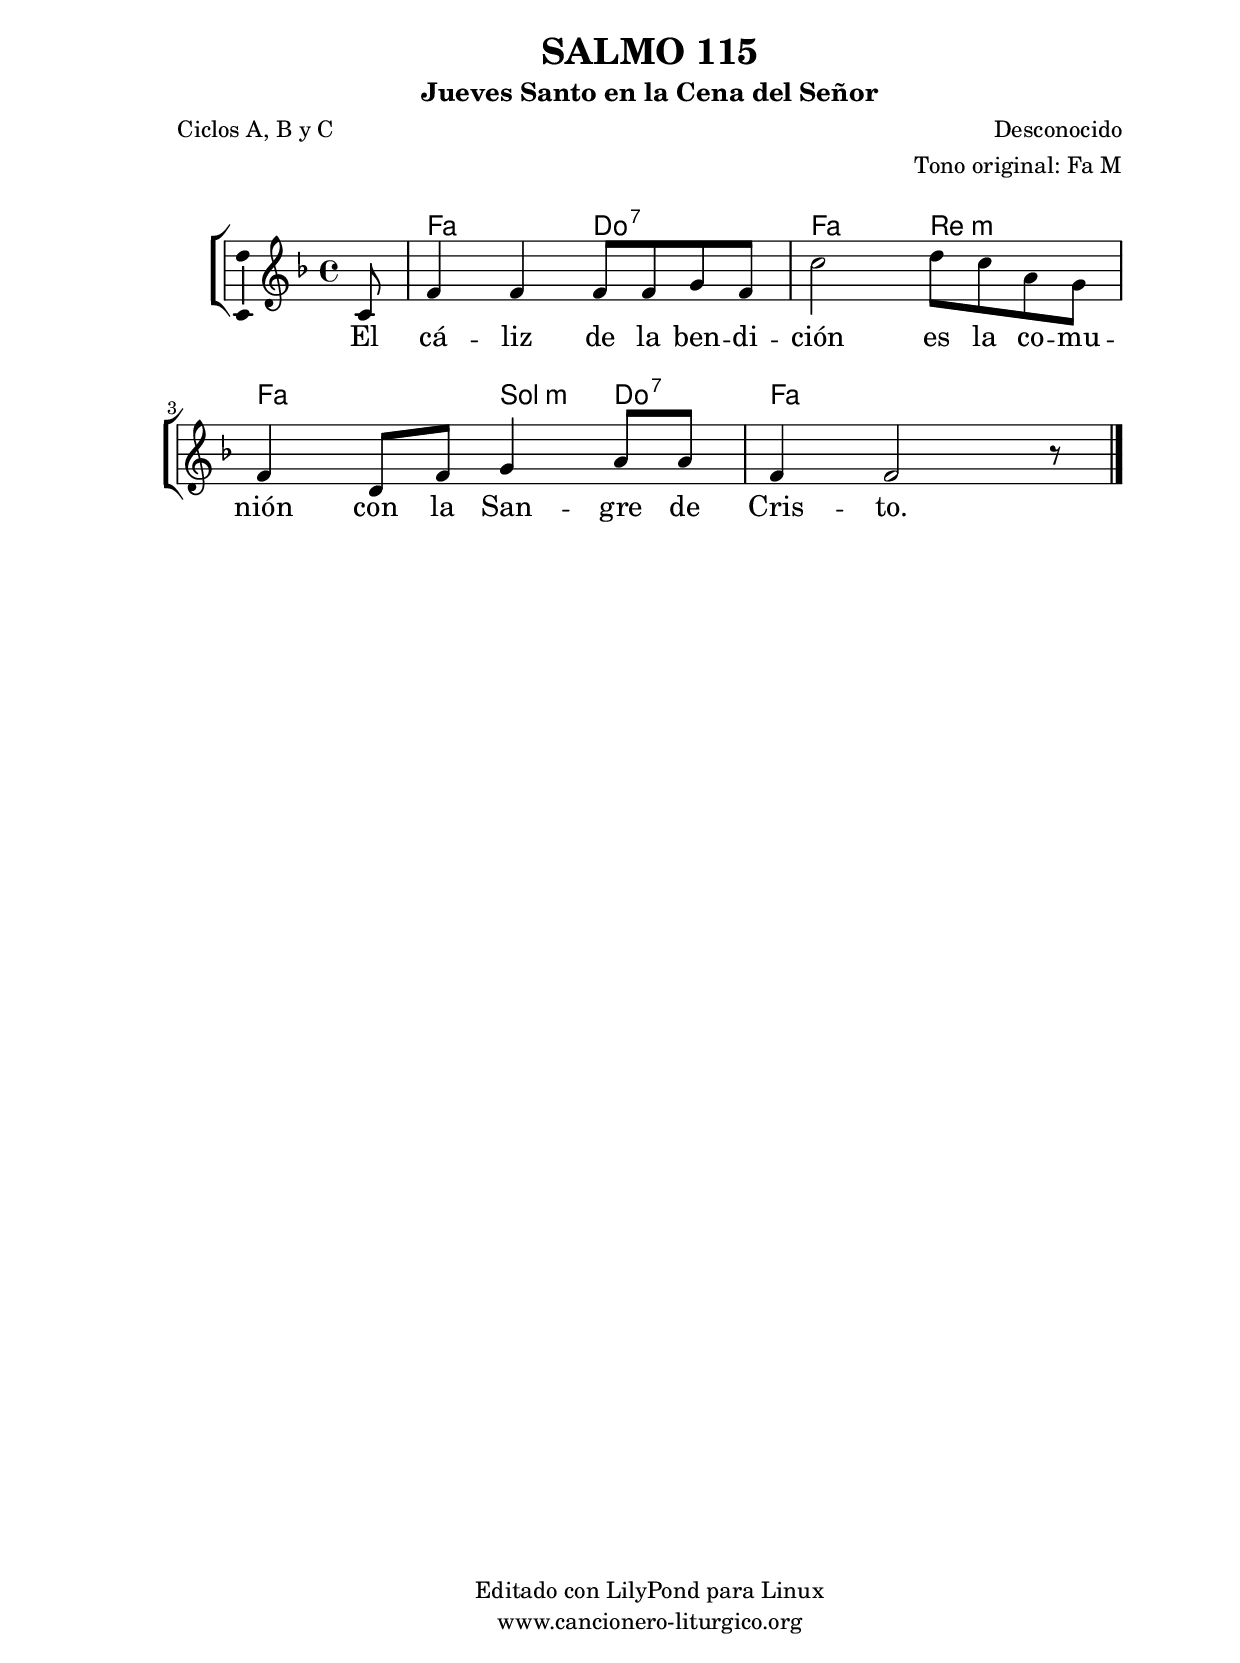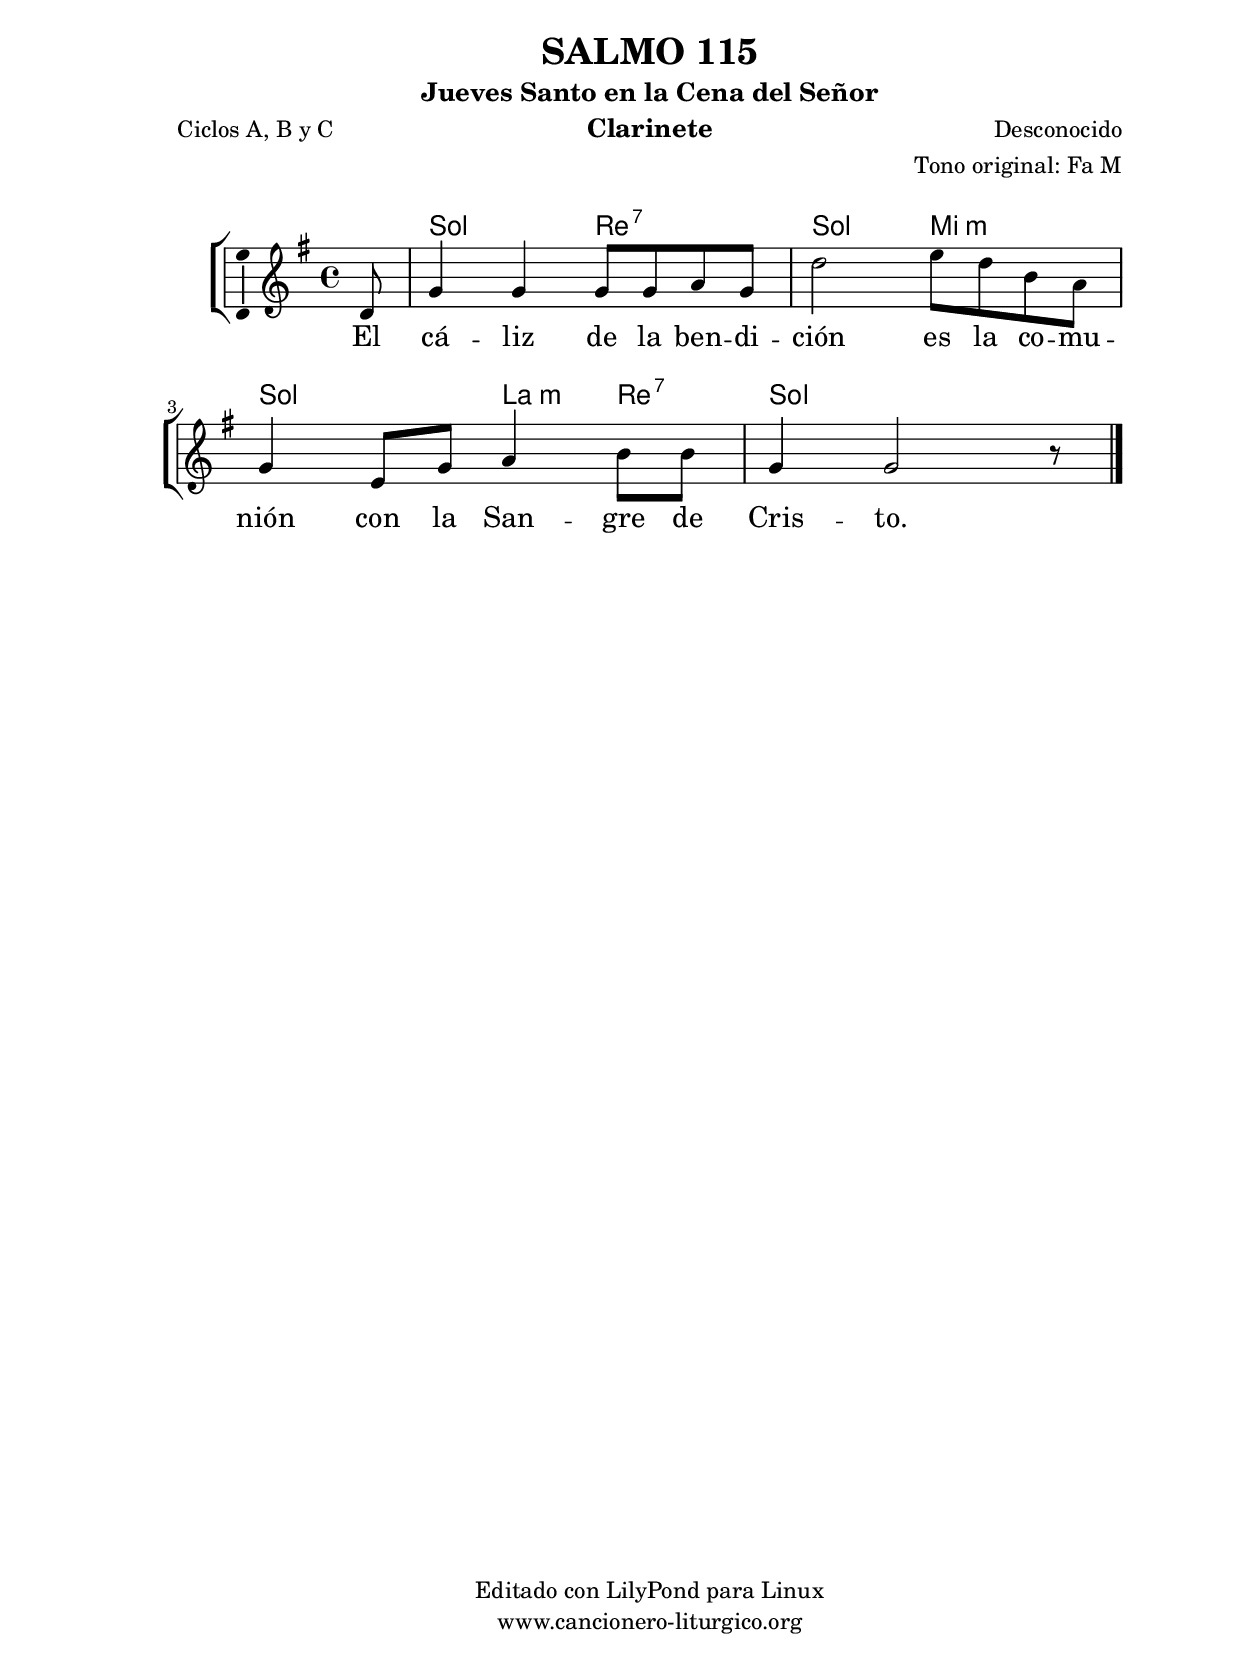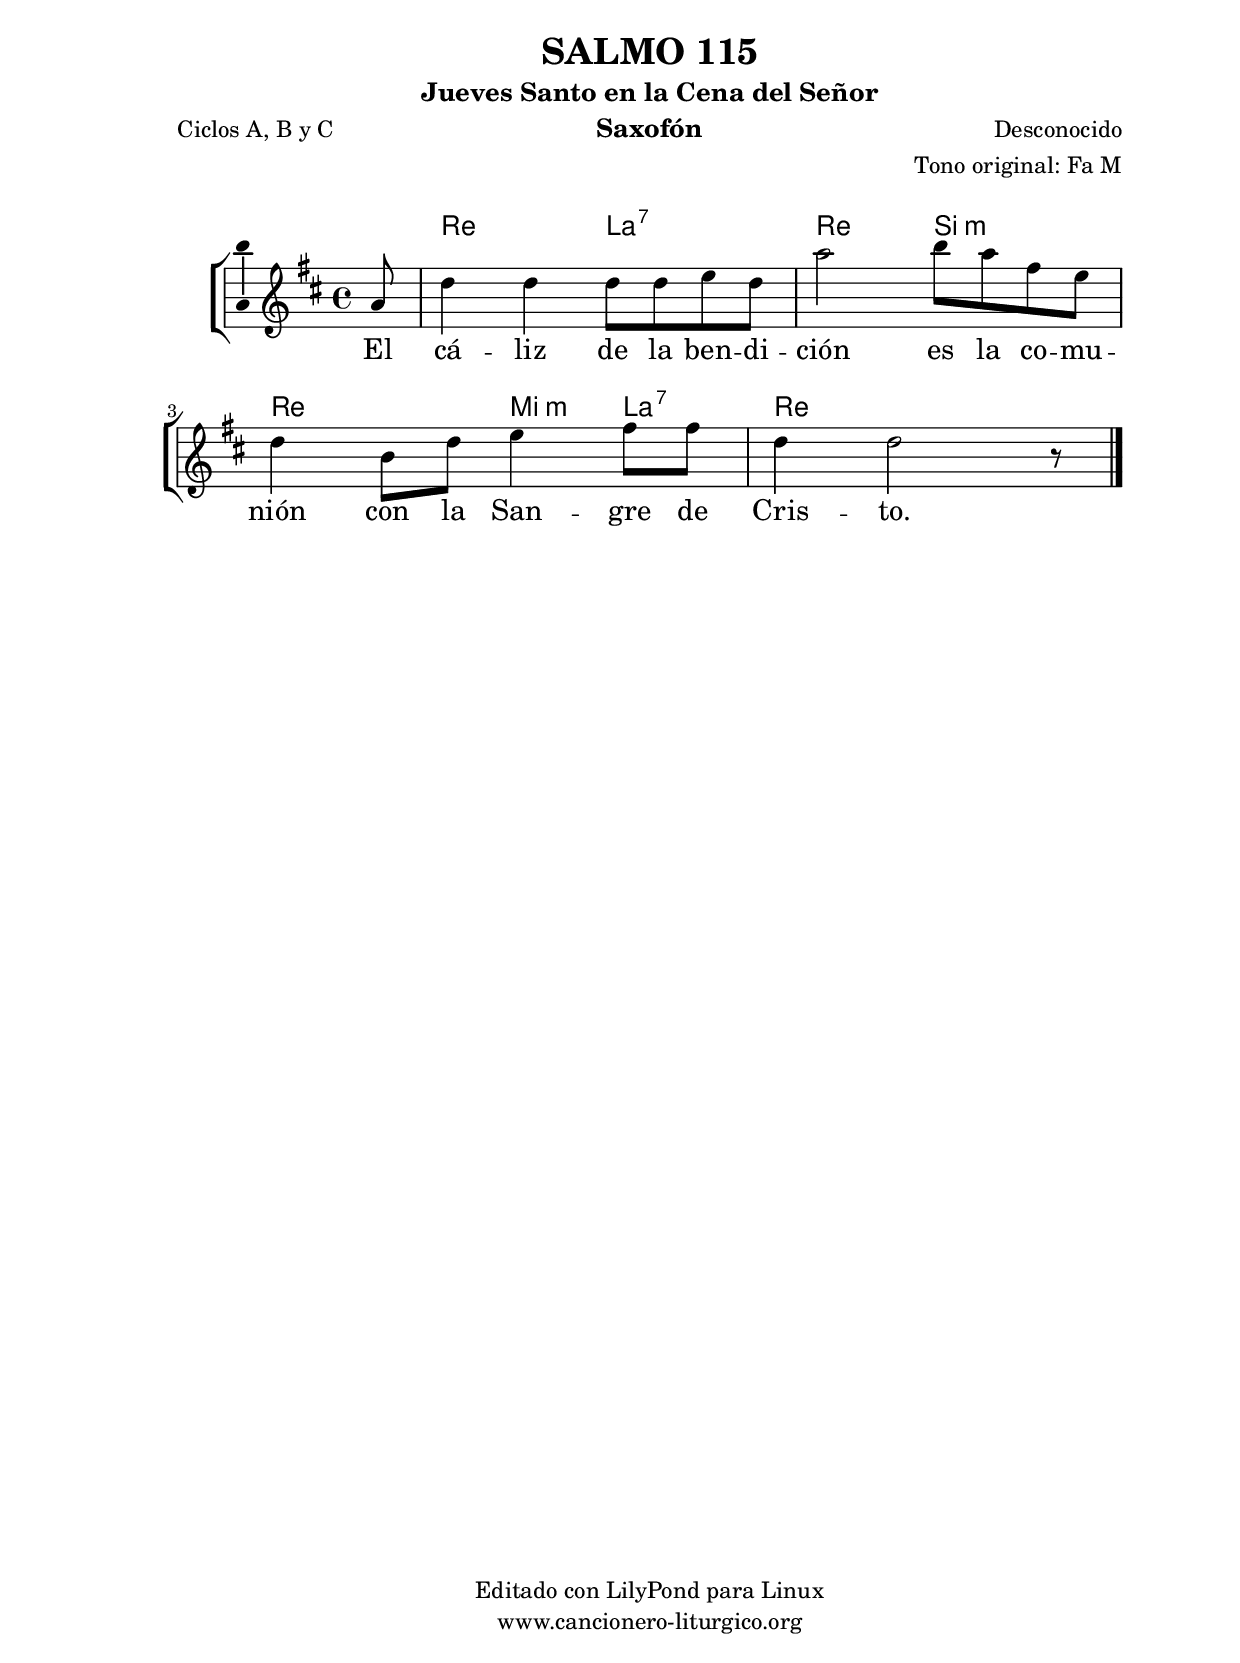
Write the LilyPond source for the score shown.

%
%para convertir .midi en .wav:
%timidity filename.midi -Ow -o finename.wav
%
%
%Para convertir de .wav a .mp3:
%lame -h -m j filename.wav
%
%
%para escuchar el midi:
%timidity nombrefichero.midi
%


%versión de lilypond para la que se ha escrito esta partitura:
\version "2.16.0"

	%Tamaño papel
	#(set-default-paper-size "a4")
	%Tamaño partitura
	#(set-global-staff-size 20)
	%No responde al pulsar sobre una nota
	#(ly:set-option 'point-and-click #f)

%parámetros del encabezamiento:
\header {
	title = "SALMO 115"
	subtitle = "Jueves Santo en la Cena del Señor"
	composer = "Desconocido"
	poet = "Ciclos A, B y C"
	meter = ""
	arranger = "Tono original: Fa M"         %%%%%ERRATA EN ARMADURA
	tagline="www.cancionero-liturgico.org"
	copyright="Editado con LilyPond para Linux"
	}

%parámetros asociados al papel:
\paper  {
	oddHeaderMarkup = \markup {\fill-line { \on-the-fly #not-first-page \fromproperty #'header:title \on-the-fly #not-first-page \fromproperty #'header:composer }}
	evenHeaderMarkup = \markup {\fill-line { \fromproperty #'header:composer \fromproperty #'header:title }}
	#(set-paper-size "a4")
	print-page-number = ##f
	first-page-number = 1
	print-first-page-number = ##f
%	head-separation = 3.0 \cm
	top-margin = 2.0 \cm
	bottom-margin = 0.5\cm
%%%	bottom-margin = -1.0\cm
	left-margin = 3.0 \cm
	line-width = 16.0 \cm 
	indent = 8\mm
	interscoreline = 2.\mm
	between-system-space = 15\mm
%	para que las partituras no llenen la hoja:
	ragged-bottom = ##t
%	idem para la última hoja:
	ragged-last-bottom = ##f
%	para que las partituras llenen el ancho del papel:
	ragged-last = ##f
	after-title-space = 2.5 \cm
%page-count=1
%system-count=8

	%Flexible Vertical Spacing
%	markup-markup-spacing =
%	#'((basic-distance . 15) (minimum-distance . 15) (padding . 3))
	markup-system-spacing =
	#'((basic-distance . 15) (minimum-distance . 15) (padding . 3))
	system-system-spacing =
	#'((basic-distance . 15) (minimum-distance . 15) (padding . 3))
	score-system-spacing =
	#'((basic-distance . 15) (minimum-distance . 15) (padding . 5))
%	top-system-spacing = % header
%	#'((basic-distance . 8) (minimum-distance . 0) (padding . 3))
%	top-markup-spacing =
%	#'((basic-distance . 20) (minimum-distance . 20) (padding . 3))
	last-bottom-spacing = % footer
	#'((basic-distance . 5) (minimum-distance . 5) (padding . 3))
%	score-markup-spacing =
%	#'((basic-distance . 16) (minimum-distance . 13) (padding . 3))

	}


%parámetros que afectan a toda la partitura:
global =  {
	%clave de sol (G):
	\clef G
	%armadura:
%	\transpose d e
	\key f \major                            %%%%%ERRATA EN ARMADURA
	\tempo 4=100
	\set Score.tempoHideNote = ##t
	}


acordes = {
	\italianChords
	\chordmode {
%	\transpose d e
{

s8
%f2 c:7 f d:m g:m c:7 f2..
f2 c:7 f d:m f g4:m c:7 f2..

	}
	}
}

melodia = 
%\transpose d e
{
	\relative c'{

\time 4/4
\partial8
c8                                               %%%%%ERRATA EN ARMADURA
f4 f f8 f g f
c'2 d8 c a g
f4 d8 f g4 a8 a
f4 f2 r8 %s8

	\bar "|."
	}
	}


texto = \lyricmode {
El cá -- liz de la ben -- di -- ción
es la co -- mu -- nión con la San -- gre de Cris -- to.
	}


acordesStaff = \context ChordNames = acordesStaff <<
	\set chordChanges = ##t
	\acordes
	>>


vozStaff = \context Voice = vozStaff
\with {\consists "Ambitus_engraver"}
<<
%	\set Staff.instrumentName = ""
%	\set Staff.shortInstrumentName = ""
%	\set Staff.midiInstrument = #"clarinet"
%	\set Staff.midiInstrument = #"cello"
%	\set Staff.midiInstrument = #"flute"
	\set Staff.midiInstrument = #"electric guitar (jazz)"
%	\set Staff.midiInstrument = #"english horn"
%	\set Staff.midiInstrument = #"violin"
%	\set Staff.midiInstrument = #"glockenspiel"
	\set Staff.midiMinimumVolume = #0.7
	\set Staff.midiMaximumVolume = #0.9
	\global
	\melodia
	>>


textoStaff = \context Lyrics = textoStaff <<
	\lyricsto vozStaff \texto
	>>

\book {
	\score {
		\context ChoirStaff {
			\override StaffGroup.SystemStartBracket #'collapse-height = #1
			\override Score.SystemStartBar #'collapse-height = #1
			<<
			\acordesStaff
			\vozStaff
			\textoStaff
			>>
			}
		\layout {
	    		\context {
				\Lyrics
				\override LyricText #'font-size = #2
				}
	   		 \context {
				\Score
				%fontSize = #3
				\override StaffSymbol #'staff-space = #(magstep +3)
				%\override Beam #'thickness = #0.55
				%\override SpacingSpanner #'spacing-increment = #1.0
				%\override Slur #'height-limit = #1.5
				}
			}
		}
	\score {
		\unfoldRepeats
		\context ChoirStaff {
			<<
			\acordesStaff
			\vozStaff
			>>
			}
		\midi {
	  		\context {
	  			\Score
				tempoWholesPerMinute = #(ly:make-moment 70 4)
				}
			}
		}
	}

%Partitura para clarinete
#(define output-suffix "C")
\book {
	\header{
		instrument = "Clarinete"
		}
	\score {
		\context ChoirStaff {
			\override StaffGroup.SystemStartBracket #'collapse-height = #1
			\override Score.SystemStartBar #'collapse-height = #1
\transpose c d
			<<
			\acordesStaff
			\vozStaff
			\textoStaff
			>>
			}
		\layout {
	    		\context {
				\Lyrics
				\override LyricText #'font-size = #2
				}
	   		 \context {
				\Score
				%fontSize = #3
				\override StaffSymbol #'staff-space = #(magstep +3)
				%\override Beam #'thickness = #0.55
				%\override SpacingSpanner #'spacing-increment = #1.0
				%\override Slur #'height-limit = #1.5
				}
			}
		}
	}

%Partitura para saxofón
#(define output-suffix "S")
\book {
	\header{
		instrument = "Saxofón"
		}
	\score {
		\context ChoirStaff {
			\override StaffGroup.SystemStartBracket #'collapse-height = #1
			\override Score.SystemStartBar #'collapse-height = #1
\transpose c a
			<<
			\acordesStaff
			\vozStaff
			\textoStaff
			>>
			}
		\layout {
	    		\context {
				\Lyrics
				\override LyricText #'font-size = #2
				}
	   		 \context {
				\Score
				%fontSize = #3
				\override StaffSymbol #'staff-space = #(magstep +3)
				%\override Beam #'thickness = #0.55
				%\override SpacingSpanner #'spacing-increment = #1.0
				%\override Slur #'height-limit = #1.5
				}
			}
		}
	}

